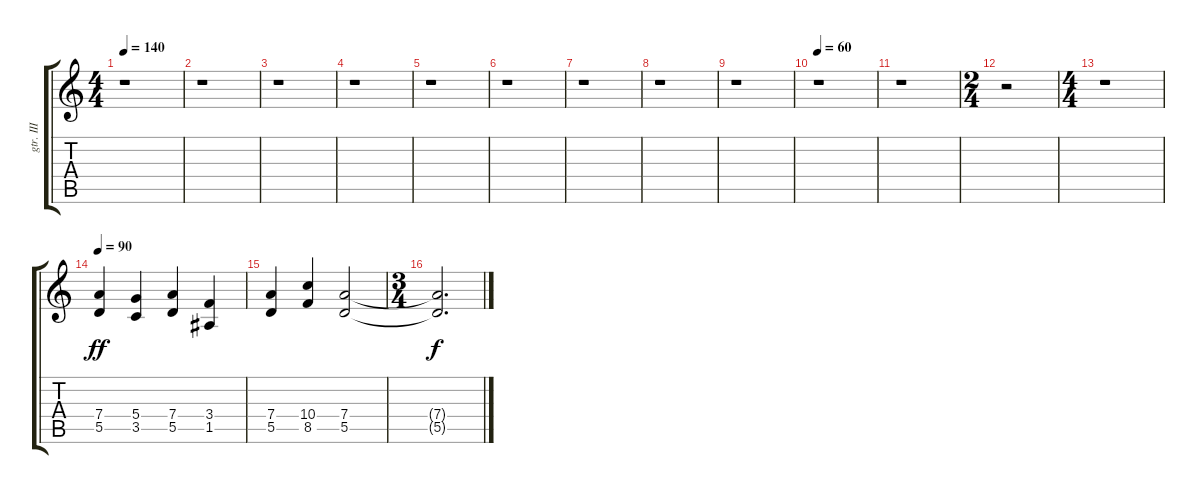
\track ("gtr. III" "gtr. III") {instrument acousticguitarsteel}
\staff {score tabs}
\tuning (E4 B3 G3 D3 A2 E2) {hide}
\ts (4 4)
\tempo 140
\clef g2
\ks c
r.1{dy f} |
r.1 |
r.1 |
r.1 |
r.1 |
r.1 |
r.1 |
r.1 |
r.1 |
\tempo 60
r.1 |
r.1 |
\ts (2 4)
r.2 |
\ts (4 4)
r.1 |
\tempo 90
(7.4 5.5).4{dy ff instrument overdrivenguitar} (5.4 3.5).4 (7.4 5.5).4 (3.4 1.5).4 |
(7.4 5.5).4 (10.4 8.5).4 (7.4 5.5).2 |
\ts (3 4)
(7.4{t} 5.5{t}).2{d dy f}
